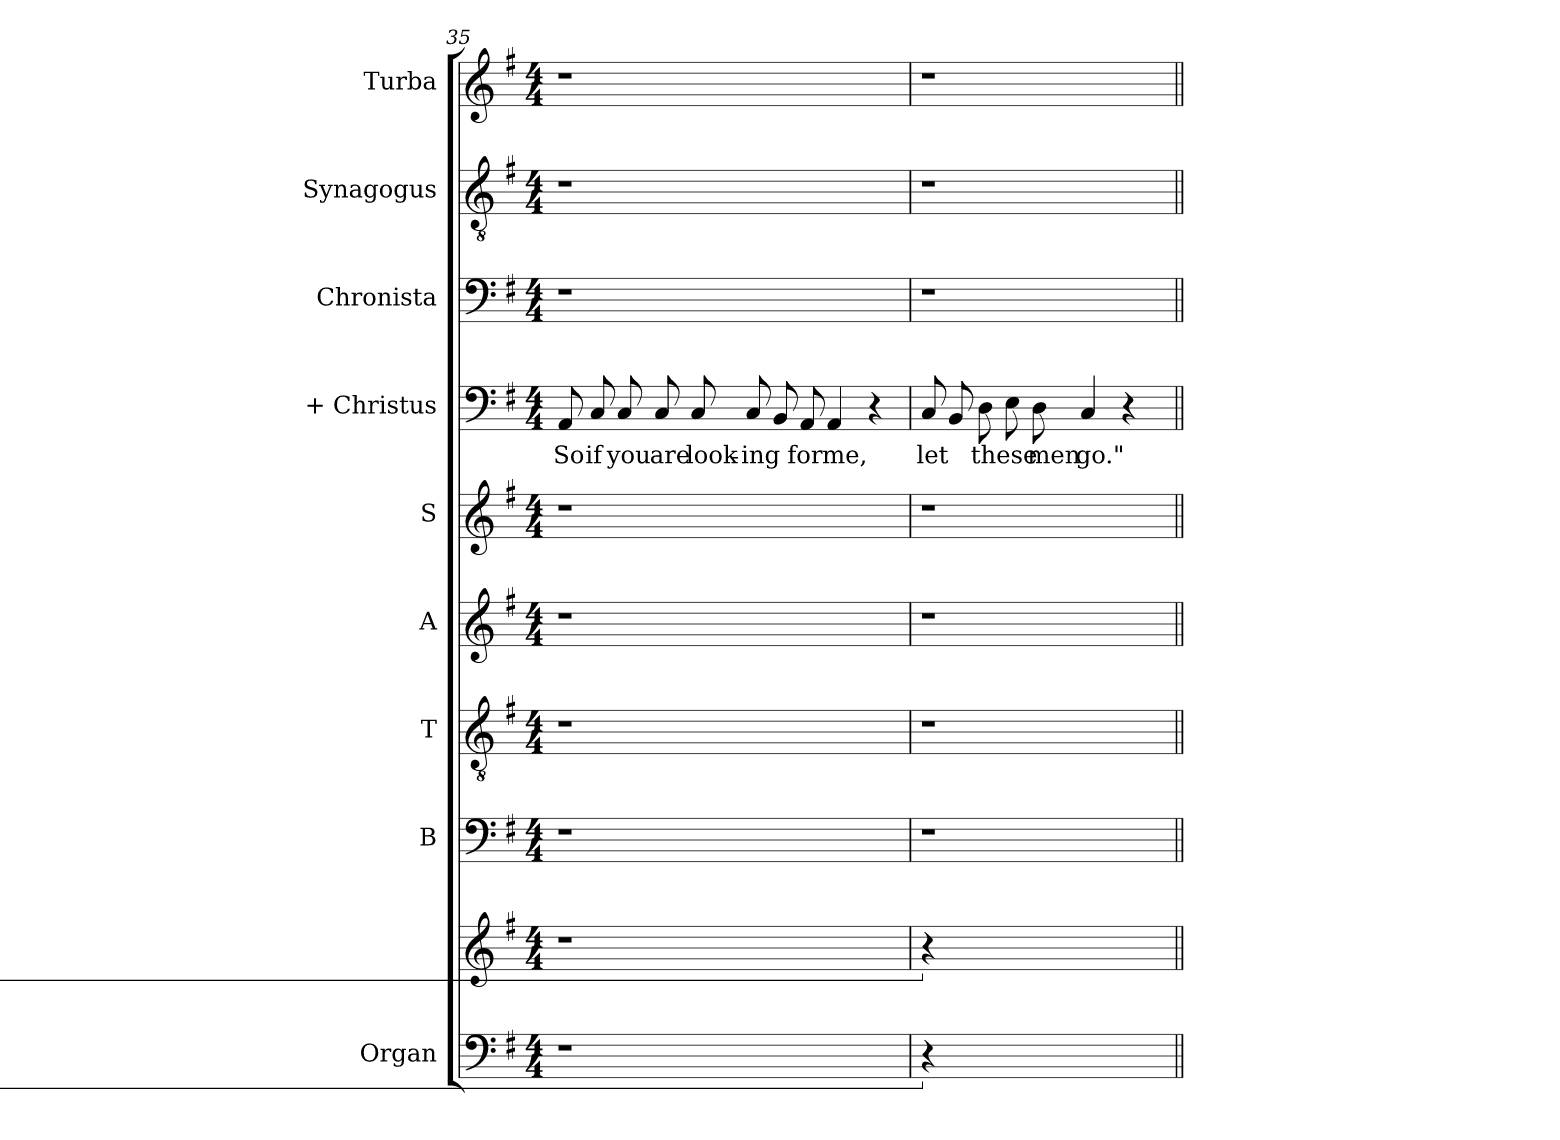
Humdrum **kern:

**kern	**kern	**kern	**kern	**kern	**kern	**kern	**text	**kern	**kern	**kern
*part9	*part9	*part8	*part7	*part6	*part5	*part4	*part4	*part3	*part2	*part1
*staff10	*staff9	*staff8	*staff7	*staff6	*staff5	*staff4	*staff4	*staff3	*staff2	*staff1
*I"Organ	*	*I"B	*I"T	*I"A	*I"S	*I"+ Christus	*	*I"Chronista	*I"Synagogus	*I"Turba
*I'Org.	*	*I'B.	*I'T.	*I'A.	*I'S.	*I'+ Christus	*	*I'C	*I'Synagogus	*I'Turba
!!LO:LB:g=z
*clefF4	*clefG2	*clefF4	*clefGv2	*clefG2	*clefG2	*clefF4	*	*clefF4	*clefGv2	*clefG2
*	*	*	*ITrd7c12	*	*	*	*	*	*ITrd7c12	*
*k[f#]	*k[f#]	*k[f#]	*k[f#]	*k[f#]	*k[f#]	*k[f#]	*	*k[f#]	*k[f#]	*k[f#]
*G:	*G:	*G:	*G:	*G:	*G:	*G:	*	*G:	*G:	*G:
*M4/4	*M4/4	*M4/4	*M4/4	*M4/4	*M4/4	*M4/4	*	*M4/4	*M4/4	*M4/4
=35	=35	=35	=35	=35	=35	=35	=35	=35	=35	=35
!LO:N:vis=1	!LO:N:vis=1	!LO:N:vis=1	!LO:N:vis=1	!LO:N:vis=1	!LO:N:vis=1	!	!	!	!	!
!	!	!	!	!	!	!	!LO:LY:b:color=#000000	!LO:N:vis=1	!LO:N:vis=1	!LO:N:vis=1
1.r	1.r	1r	1r	1r	1r	8AAi/	So	1r	1r	1r
!	!	!	!	!	!	!	!LO:LY:b:color=#000000	!	!	!
.	.	.	.	.	.	8Ci/	if	.	.	.
!	!	!	!	!	!	!	!LO:LY:b:color=#000000	!	!	!
.	.	.	.	.	.	8Ci/	you	.	.	.
!	!	!	!	!	!	!	!LO:LY:b:color=#000000	!	!	!
.	.	.	.	.	.	8Ci/	are	.	.	.
!	!	!	!	!	!	!	!LO:LY:b:color=#000000	!	!	!
.	.	.	.	.	.	8Ci/	look-	.	.	.
!	!	!	!	!	!	!	!LO:LY:b:color=#000000	!	!	!
.	.	.	.	.	.	8Ci/	-ing	.	.	.
.	.	.	.	.	.	8BBi/	.	.	.	.
!	!	!	!	!	!	!	!LO:LY:b:color=#000000	!	!	!
.	.	.	.	.	.	8AAi/	for	.	.	.
!	!	!	!	!	!	!	!LO:LY:b:color=#000000	!	!	!
.	.	2ryy	2ryy	2ryy	2ryy	4AAi/	me,	2ryy	2ryy	2ryy
.	.	.	.	.	.	4r	.	.	.	.
!!LO:LB:g=z
=36	=36	=36	=36	=36	=36	=36	=36	=36	=36	=36
!LO:N:vis=1	!LO:N:vis=1	!LO:N:vis=1	!LO:N:vis=1	!LO:N:vis=1	!LO:N:vis=1	!	!	!	!	!
!	!	!	!	!	!	!	!LO:LY:b:color=#000000	!LO:N:vis=1	!LO:N:vis=1	!LO:N:vis=1
8%9r	8%9r	1r	1r	1r	1r	8Ci/	let	1r	1r	1r
.	.	.	.	.	.	8BBi/	.	.	.	.
!	!	!	!	!	!	!	!LO:LY:b:color=#000000	!	!	!
.	.	.	.	.	.	8Di\	these	.	.	.
.	.	.	.	.	.	8Ei\	.	.	.	.
!	!	!	!	!	!	!	!LO:LY:b:color=#000000	!	!	!
.	.	.	.	.	.	8Di\	men	.	.	.
!	!	!	!	!	!	!	!LO:LY:b:color=#000000	!	!	!
.	.	.	.	.	.	4Ci/	go."	.	.	.
.	.	.	.	.	.	4r	.	.	.	.
.	.	8ryy	8ryy	8ryy	8ryy	.	.	8ryy	8ryy	8ryy
=||	=||	=||	=||	=||	=||	=||	=||	=||	=||	=||
*-	*-	*-	*-	*-	*-	*-	*-	*-	*-	*-
